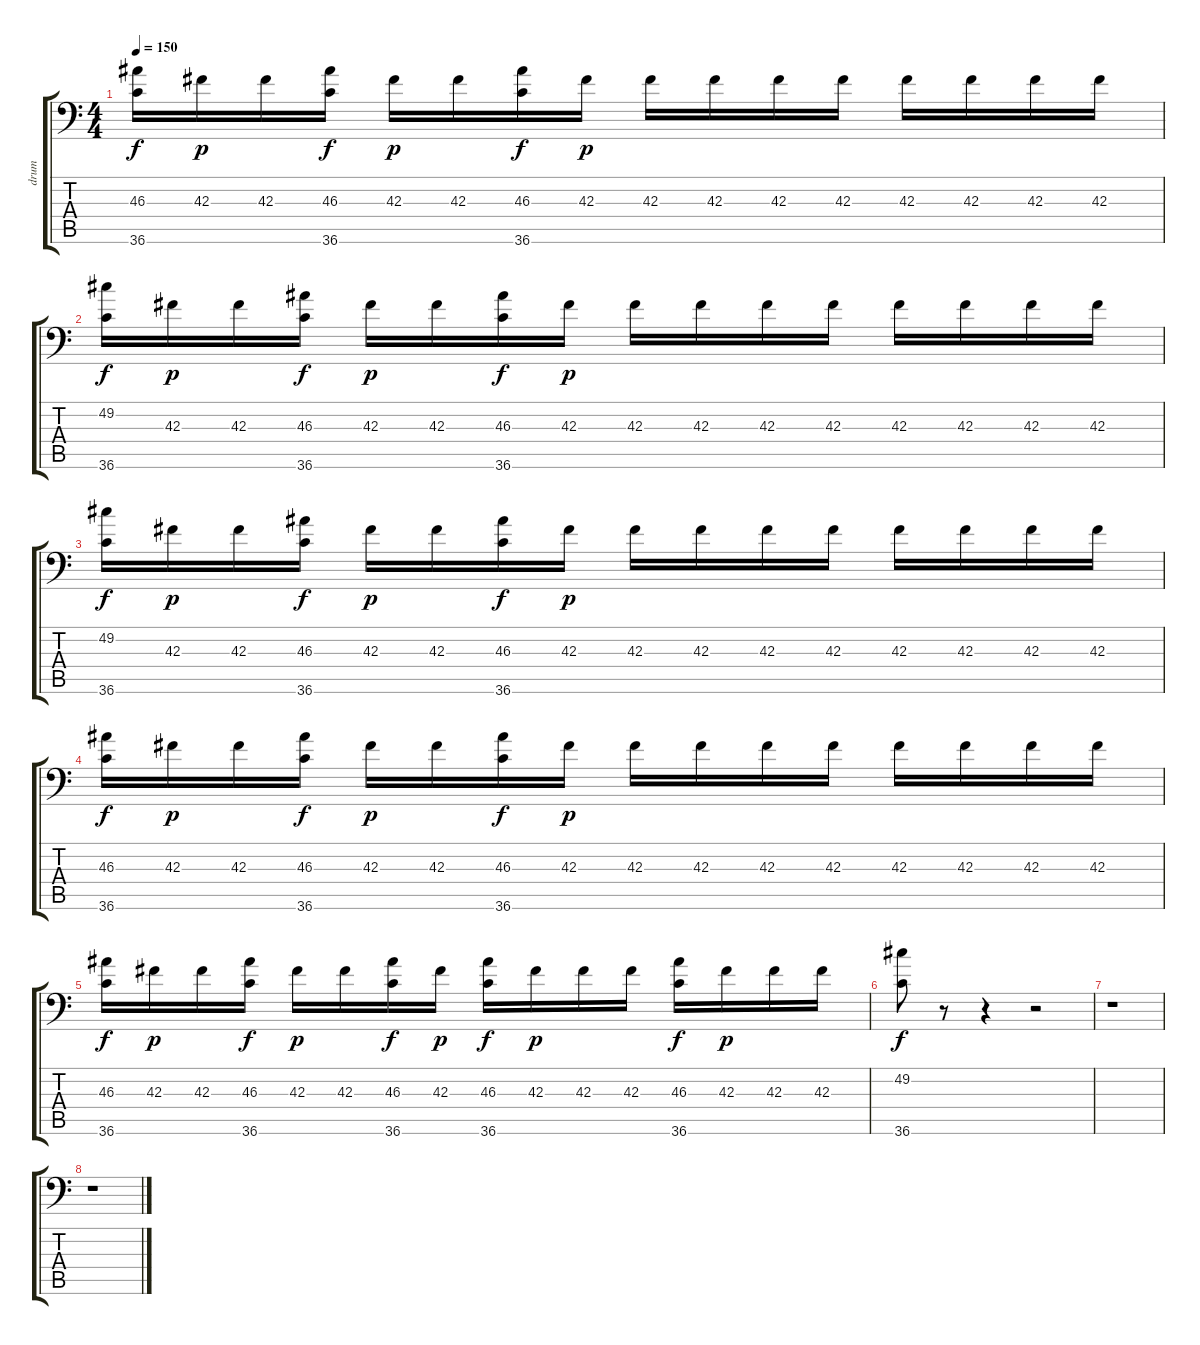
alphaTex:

\track ("drum" "drum") {instrument acousticgrandpiano}
\staff {score tabs}
\tuning (C-1 C-1 C-1 C-1 C-1 C-1) {hide}
\ts (4 4)
\tempo 150
\clef f4
\ks c
(46.3 36.6).16{dy f} 42.3.16{dy p} 42.3.16 (46.3 36.6).16{dy f} 42.3.16{dy p} 42.3.16 (46.3 36.6).16{dy f} 42.3.16{dy p} 42.3.16 42.3.16 42.3.16 42.3.16 42.3.16 42.3.16 42.3.16 42.3.16 |
(49.2 36.6).16{dy f} 42.3.16{dy p} 42.3.16 (46.3 36.6).16{dy f} 42.3.16{dy p} 42.3.16 (46.3 36.6).16{dy f} 42.3.16{dy p} 42.3.16 42.3.16 42.3.16 42.3.16 42.3.16 42.3.16 42.3.16 42.3.16 |
(49.2 36.6).16{dy f} 42.3.16{dy p} 42.3.16 (46.3 36.6).16{dy f} 42.3.16{dy p} 42.3.16 (46.3 36.6).16{dy f} 42.3.16{dy p} 42.3.16 42.3.16 42.3.16 42.3.16 42.3.16 42.3.16 42.3.16 42.3.16 |
(46.3 36.6).16{dy f} 42.3.16{dy p} 42.3.16 (46.3 36.6).16{dy f} 42.3.16{dy p} 42.3.16 (46.3 36.6).16{dy f} 42.3.16{dy p} 42.3.16 42.3.16 42.3.16 42.3.16 42.3.16 42.3.16 42.3.16 42.3.16 |
(46.3 36.6).16{dy f} 42.3.16{dy p} 42.3.16 (46.3 36.6).16{dy f} 42.3.16{dy p} 42.3.16 (46.3 36.6).16{dy f} 42.3.16{dy p} (46.3 36.6).16{dy f} 42.3.16{dy p} 42.3.16 42.3.16 (46.3 36.6).16{dy f} 42.3.16{dy p} 42.3.16 42.3.16 |
(49.2 36.6).8{dy f} r.8 r.4 r.2 |
r.1 |
r.1
